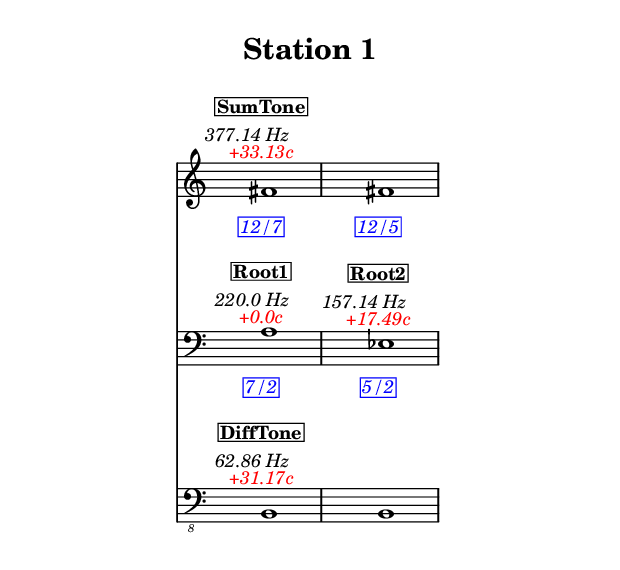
\version "2.20.0"
\language "english"

#(set-default-paper-size "a6" 'portrait)
#(set-global-staff-size 16)

\header {
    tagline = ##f
    title = \markup {
        \pad-around
            #3
            "Station 1"
        }
}

\layout {
    indent = #25
}

\paper {
    systems-per-page = 1
}

\score {
    \new Score
    <<
        \new Staff
        \with
        {
            \remove Time_signature_engraver
        }
        {
            \clef "treble"
            fs'1
            - \tweak color #red
            ^ \markup {
                \halign
                    #0
                    \italic
                        {
                            +33.13c
                        }
                }
            ^ \markup {
                \halign
                    #1
                    \italic
                        {
                            377.14
                            Hz
                        }
                }
            ^ \markup {
                \pad-around
                    #1
                    \box
                        \vcenter
                            \halign
                                #0
                                \bold
                                    {
                                        SumTone
                                    }
                }
            - \tweak color #blue
            _ \markup {
                \pad-around
                    #1
                    \box
                        \halign
                            #0
                            \italic
                                {
                                    12/7
                                }
                }
            \override Score.NonMusicalPaperColumn.padding = #5
            \clef "treble"
            fs'1
            - \tweak color #blue
            _ \markup {
                \pad-around
                    #1
                    \box
                        \halign
                            #0
                            \italic
                                {
                                    12/5
                                }
                }
        }
        \new Staff
        \with
        {
            \remove Time_signature_engraver
        }
        {
            \clef "bass"
            a1
            - \tweak color #red
            ^ \markup {
                \halign
                    #0
                    \italic
                        {
                            +0.0c
                        }
                }
            ^ \markup {
                \halign
                    #1
                    \italic
                        {
                            220.0
                            Hz
                        }
                }
            ^ \markup {
                \pad-around
                    #1
                    \box
                        \vcenter
                            \halign
                                #0
                                \bold
                                    {
                                        Root1
                                    }
                }
            - \tweak color #blue
            _ \markup {
                \pad-around
                    #1
                    \box
                        \halign
                            #0
                            \italic
                                {
                                    7/2
                                }
                }
            \clef "bass"
            ef1
            - \tweak color #red
            ^ \markup {
                \halign
                    #0
                    \italic
                        {
                            +17.49c
                        }
                }
            ^ \markup {
                \halign
                    #1
                    \italic
                        {
                            157.14
                            Hz
                        }
                }
            ^ \markup {
                \pad-around
                    #1
                    \box
                        \vcenter
                            \halign
                                #0
                                \bold
                                    {
                                        Root2
                                    }
                }
            - \tweak color #blue
            _ \markup {
                \pad-around
                    #1
                    \box
                        \halign
                            #0
                            \italic
                                {
                                    5/2
                                }
                }
        }
        \new Staff
        \with
        {
            \remove Time_signature_engraver
        }
        {
            \clef "bass_8"
            b,,1
            - \tweak color #red
            ^ \markup {
                \halign
                    #0
                    \italic
                        {
                            +31.17c
                        }
                }
            ^ \markup {
                \halign
                    #1
                    \italic
                        {
                            62.86
                            Hz
                        }
                }
            ^ \markup {
                \pad-around
                    #1
                    \box
                        \vcenter
                            \halign
                                #0
                                \bold
                                    {
                                        DiffTone
                                    }
                }
            \clef "bass_8"
            b,,1
        }
    >>
}